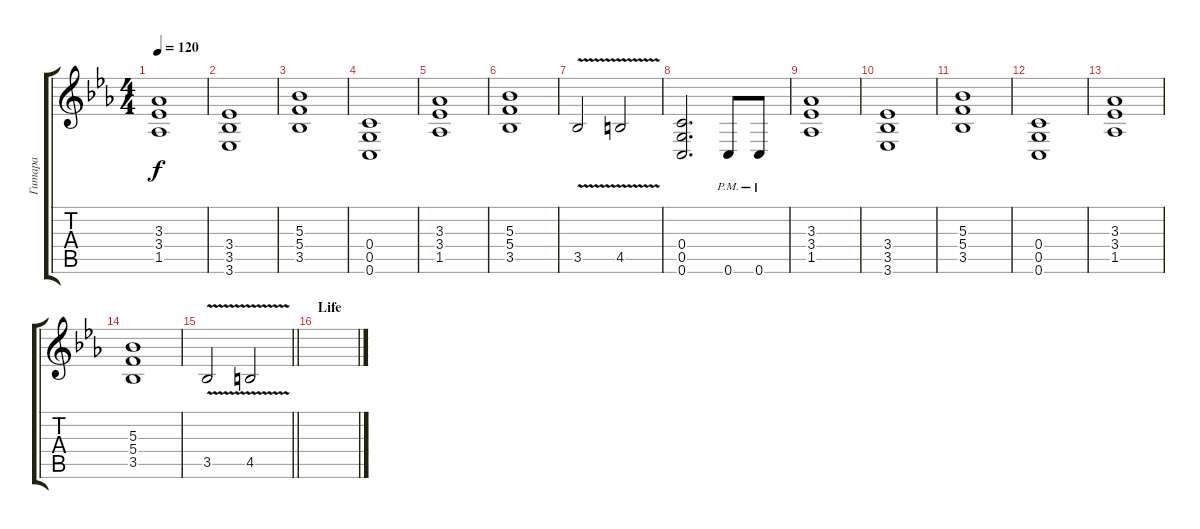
\track ("Гитара" "Гитара") {instrument distortionguitar}
\staff {score tabs}
\tuning (D4 A3 F3 C3 G2 C2) {hide}
\ts (4 4)
\tempo 120
\clef g2
\ks cminor
(3.3 3.4 1.5).1{dy f} |
(3.4 3.5 3.6).1 |
(5.3 5.4 3.5).1 |
(0.4 0.5 0.6).1 |
(3.3 3.4 1.5).1 |
(5.3 5.4 3.5).1 |
3.5{v}.2 4.5{v}.2 |
(0.4 0.5 0.6).2{d} 0.6{pm}.8 0.6{pm}.8 |
(3.3 3.4 1.5).1 |
(3.4 3.5 3.6).1 |
(5.3 5.4 3.5).1 |
(0.4 0.5 0.6).1 |
(3.3 3.4 1.5).1 |
(5.3 5.4 3.5).1 |
\barLineRight lightlight
3.5{v}.2 4.5{v}.2 |
\section ("" "Life")
